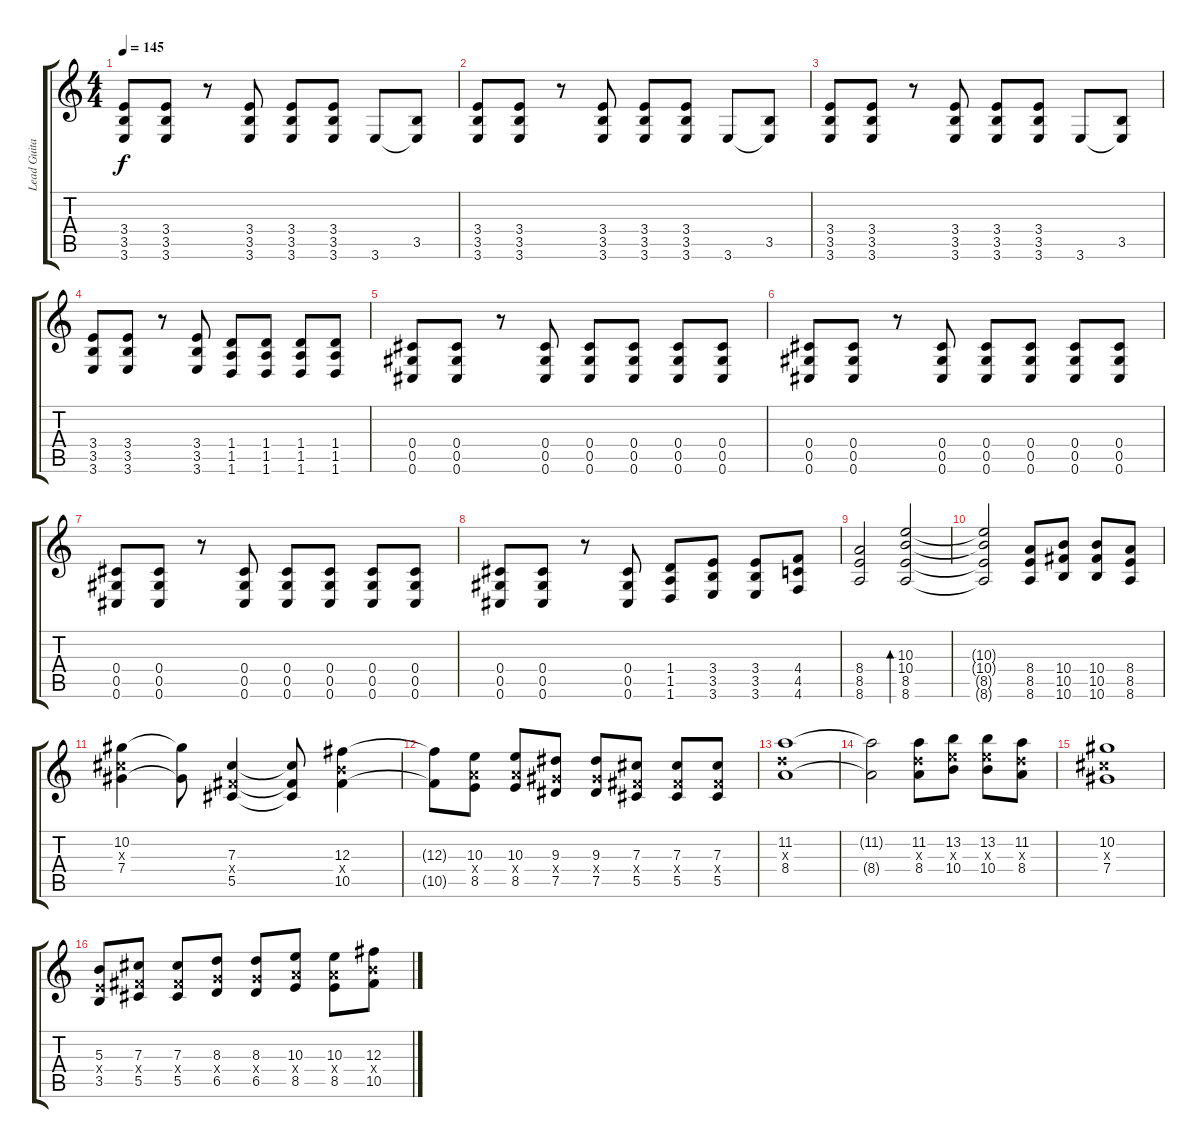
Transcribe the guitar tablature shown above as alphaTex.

\track ("Lead Guitar" "Lead Guita") {instrument distortionguitar}
\staff {score tabs}
\tuning (Eb4 Bb3 Gb3 Db3 Ab2 Db2) {hide}
\ts (4 4)
\tempo 145
\clef g2
\ks c
(3.4 3.5 3.6).8{dy f} (3.4 3.5 3.6).8 r.8 (3.4 3.5 3.6).8 (3.4 3.5 3.6).8 (3.4 3.5 3.6).8 3.6.8 (3.5 3.6{t}).8 |
(3.4 3.5 3.6).8 (3.4 3.5 3.6).8 r.8 (3.4 3.5 3.6).8 (3.4 3.5 3.6).8 (3.4 3.5 3.6).8 3.6.8 (3.5 3.6{t}).8 |
(3.4 3.5 3.6).8 (3.4 3.5 3.6).8 r.8 (3.4 3.5 3.6).8 (3.4 3.5 3.6).8 (3.4 3.5 3.6).8 3.6.8 (3.5 3.6{t}).8 |
(3.4 3.5 3.6).8 (3.4 3.5 3.6).8 r.8 (3.4 3.5 3.6).8 (1.4 1.5 1.6).8 (1.4 1.5 1.6).8 (1.4 1.5 1.6).8 (1.4 1.5 1.6).8 |
(0.4 0.5 0.6).8 (0.4 0.5 0.6).8 r.8 (0.4 0.5 0.6).8 (0.4 0.5 0.6).8 (0.4 0.5 0.6).8 (0.4 0.5 0.6).8 (0.4 0.5 0.6).8 |
(0.4 0.5 0.6).8 (0.4 0.5 0.6).8 r.8 (0.4 0.5 0.6).8 (0.4 0.5 0.6).8 (0.4 0.5 0.6).8 (0.4 0.5 0.6).8 (0.4 0.5 0.6).8 |
(0.4 0.5 0.6).8 (0.4 0.5 0.6).8 r.8 (0.4 0.5 0.6).8 (0.4 0.5 0.6).8 (0.4 0.5 0.6).8 (0.4 0.5 0.6).8 (0.4 0.5 0.6).8 |
(0.4 0.5 0.6).8 (0.4 0.5 0.6).8 r.8 (0.4 0.5 0.6).8 (1.4 1.5 1.6).8 (3.4 3.5 3.6).8 (3.4 3.5 3.6).8 (4.4 4.5 4.6).8 |
(8.4 8.5 8.6).2 (10.3 10.4 8.5 8.6).2{bd 120} |
(10.3{t} 10.4{t} 8.5{t} 8.6{t}).2 (8.4 8.5 8.6).8 (10.4 10.5 10.6).8 (10.4 10.5 10.6).8 (8.4 8.5 8.6).8 |
(10.2 7.3{x} 7.4).4 (10.2{t} 7.4{t}).8 (7.3 5.4{x} 5.5).4 (7.3{t} 5.4{t} 5.5{t}).8 (12.3 10.4{x} 10.5).4 |
(12.3{t} 10.5{t}).8 (10.3 8.4{x} 8.5).8 (10.3 8.4{x} 8.5).8 (9.3 7.4{x} 7.5).8 (9.3 7.4{x} 7.5).8 (7.3 5.4{x} 5.5).8 (7.3 5.4{x} 5.5).8 (7.3 5.4{x} 5.5).8 |
(11.2 8.3{x} 8.4).1 |
(11.2{t} 8.4{t}).2 (11.2 8.3{x} 8.4).8 (13.2 10.3{x} 10.4).8 (13.2 10.3{x} 10.4).8 (11.2 8.3{x} 8.4).8 |
(10.2 7.3{x} 7.4).1 |
(5.3 3.4{x} 3.5).8 (7.3 5.4{x} 5.5).8 (7.3 5.4{x} 5.5).8 (8.3 6.4{x} 6.5).8 (8.3 6.4{x} 6.5).8 (10.3 8.4{x} 8.5).8 (10.3 8.4{x} 8.5).8 (12.3 10.4{x} 10.5).8
